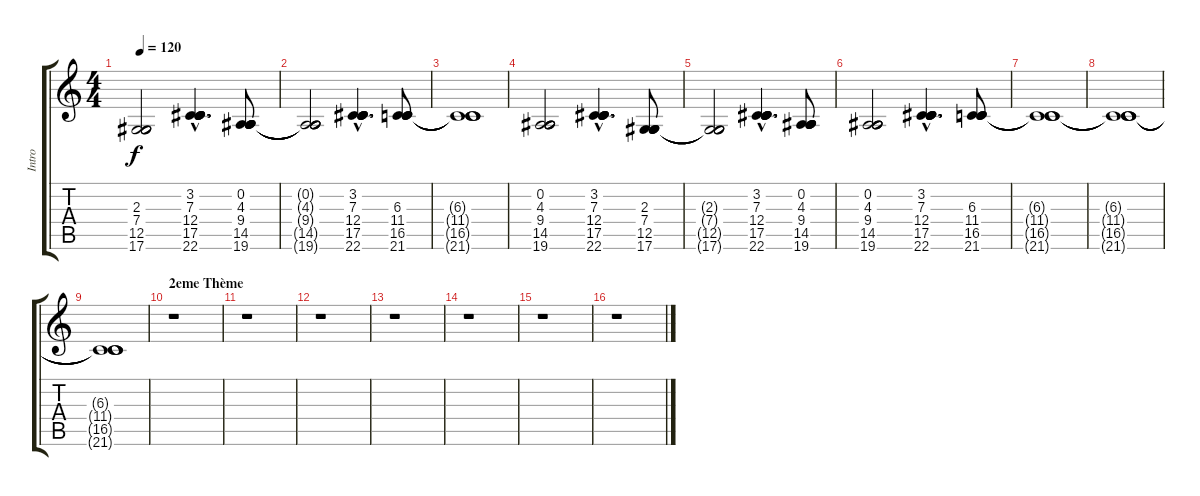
\track ("Intro" "Intro") {instrument stringensemble1}
\staff {score tabs}
\tuning (Eb4 Bb3 Gb3 Db3 Ab2 Eb2) {hide}
\ts (4 4)
\tempo 120
\clef g2
\ks c
(2.3{t} 7.4{t} 12.5{t} 17.6{t}).2{dy f} (3.2{hac} 7.3{hac} 12.4{hac} 17.5{hac} 22.6{hac}).4{d} (0.2 4.3 9.4 14.5 19.6).8 |
(0.2{t} 4.3{t} 9.4{t} 14.5{t} 19.6{t}).2 (3.2{hac} 7.3{hac} 12.4{hac} 17.5{hac} 22.6{hac}).4{d} (6.3 11.4 16.5 21.6).8 |
(6.3{t} 11.4{t} 16.5{t} 21.6{t}).1 |
(0.2 4.3 9.4 14.5 19.6).2 (3.2{hac} 7.3{hac} 12.4{hac} 17.5{hac} 22.6{hac}).4{d} (2.3 7.4 12.5 17.6).8 |
(2.3{t} 7.4{t} 12.5{t} 17.6{t}).2 (3.2{hac} 7.3{hac} 12.4{hac} 17.5{hac} 22.6{hac}).4{d} (0.2 4.3 9.4 14.5 19.6).8 |
(0.2 4.3 9.4 14.5 19.6).2 (3.2{hac} 7.3{hac} 12.4{hac} 17.5{hac} 22.6{hac}).4{d} (6.3 11.4 16.5 21.6).8 |
(6.3{t} 11.4{t} 16.5{t} 21.6{t}).1{volume 0} |
(6.3{t} 11.4{t} 16.5{t} 21.6{t}).1 |
(6.3{t} 11.4{t} 16.5{t} 21.6{t}).1 |
\section ("" "2eme Thème")
r.1 |
r.1 |
r.1 |
r.1 |
r.1 |
r.1 |
r.1
